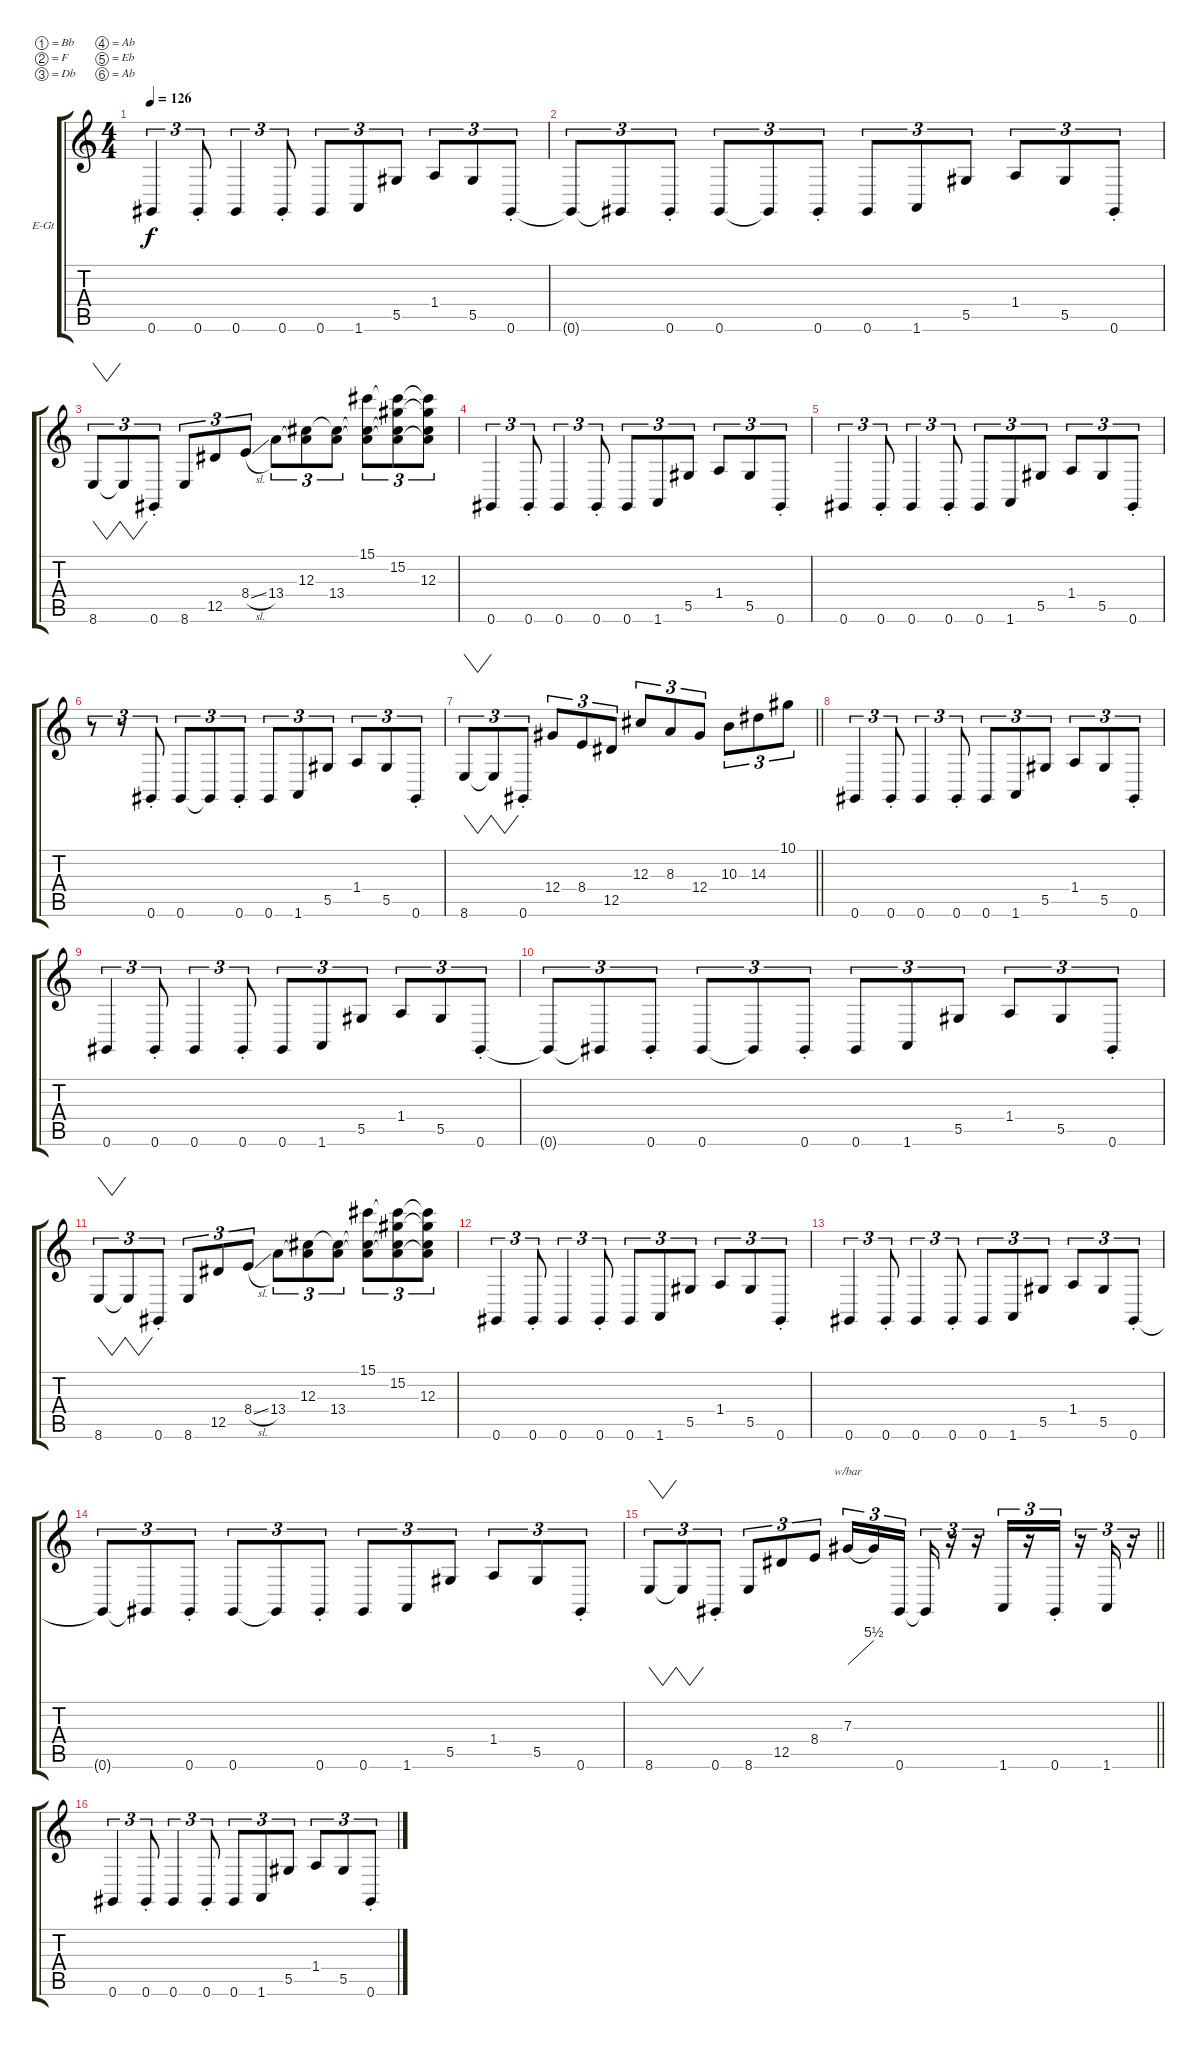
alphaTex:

\bracketExtendMode groupsimilarinstruments
\firstSystemTrackNameOrientation horizontal
\otherSystemsTrackNameOrientation horizontal
\track ("Owl" "E-Gt") {instrument distortionguitar}
\staff {score tabs}
\tuning (Bb3 F3 Db3 Ab2 Eb2 Ab1)
\ts (4 4)
\tempo 126
\clef g2
\ks c
0.6.4{tu (3 2) dy f} 0.6{st}.8{tu (3 2)} 0.6.4{tu (3 2)} 0.6{st}.8{tu (3 2)} 0.6.8{tu (3 2)} 1.6.8{tu (3 2)} 5.5.8{tu (3 2)} 1.4.8{tu (3 2)} 5.5.8{tu (3 2)} 0.6{st}.8{tu (3 2)} |
0.6{t}.8{tu (3 2)} 0.6{t}.8{tu (3 2)} 0.6{st}.8{tu (3 2)} 0.6.8{tu (3 2)} 0.6{t}.8{tu (3 2)} 0.6{st}.8{tu (3 2)} 0.6.8{tu (3 2)} 1.6.8{tu (3 2)} 5.5.8{tu (3 2)} 1.4.8{tu (3 2)} 5.5.8{tu (3 2)} 0.6{st}.8{tu (3 2)} |
8.6.8{vw tu (3 2)} 8.6{t}.8{vw tu (3 2)} 0.6{st}.8{tu (3 2)} 8.6.8{tu (3 2)} 12.5.8{tu (3 2)} 8.4{sl}.8{tu (3 2)} 13.4.8{tu (3 2)} (12.3 13.4{t}).8{tu (3 2)} (12.3{t} 13.4).8{tu (3 2)} (15.1 12.3{t} 13.4{t}).8{tu (3 2)} (15.2 12.3{t} 13.4{t} 15.1{t}).8{tu (3 2)} (15.1{t} 15.2{t} 12.3 13.4{t}).8{tu (3 2)} |
0.6.4{tu (3 2)} 0.6{st}.8{tu (3 2)} 0.6.4{tu (3 2)} 0.6{st}.8{tu (3 2)} 0.6.8{tu (3 2)} 1.6.8{tu (3 2)} 5.5.8{tu (3 2)} 1.4.8{tu (3 2)} 5.5.8{tu (3 2)} 0.6{st}.8{tu (3 2)} |
0.6.4{tu (3 2)} 0.6{st}.8{tu (3 2)} 0.6.4{tu (3 2)} 0.6{st}.8{tu (3 2)} 0.6.8{tu (3 2)} 1.6.8{tu (3 2)} 5.5.8{tu (3 2)} 1.4.8{tu (3 2)} 5.5.8{tu (3 2)} 0.6{st}.8{tu (3 2)} |
r.8{tu (3 2)} r.8{tu (3 2)} 0.6{st}.8{tu (3 2)} 0.6.8{tu (3 2)} 0.6{t}.8{tu (3 2)} 0.6{st}.8{tu (3 2)} 0.6.8{tu (3 2)} 1.6.8{tu (3 2)} 5.5.8{tu (3 2)} 1.4.8{tu (3 2)} 5.5.8{tu (3 2)} 0.6{st}.8{tu (3 2)} |
\barLineRight lightlight
8.6.8{vw tu (3 2)} 8.6{t}.8{vw tu (3 2)} 0.6{st}.8{tu (3 2)} 12.4.8{tu (3 2)} 8.4.8{tu (3 2)} 12.5.8{tu (3 2)} 12.3.8{tu (3 2)} 8.3.8{tu (3 2)} 12.4.8{tu (3 2)} 10.3.8{tu (3 2)} 14.3.8{tu (3 2)} 10.1.8{tu (3 2)} |
0.6.4{tu (3 2)} 0.6{st}.8{tu (3 2)} 0.6.4{tu (3 2)} 0.6{st}.8{tu (3 2)} 0.6.8{tu (3 2)} 1.6.8{tu (3 2)} 5.5.8{tu (3 2)} 1.4.8{tu (3 2)} 5.5.8{tu (3 2)} 0.6{st}.8{tu (3 2)} |
0.6.4{tu (3 2)} 0.6{st}.8{tu (3 2)} 0.6.4{tu (3 2)} 0.6{st}.8{tu (3 2)} 0.6.8{tu (3 2)} 1.6.8{tu (3 2)} 5.5.8{tu (3 2)} 1.4.8{tu (3 2)} 5.5.8{tu (3 2)} 0.6{st}.8{tu (3 2)} |
0.6{t}.8{tu (3 2)} 0.6{t}.8{tu (3 2)} 0.6{st}.8{tu (3 2)} 0.6.8{tu (3 2)} 0.6{t}.8{tu (3 2)} 0.6{st}.8{tu (3 2)} 0.6.8{tu (3 2)} 1.6.8{tu (3 2)} 5.5.8{tu (3 2)} 1.4.8{tu (3 2)} 5.5.8{tu (3 2)} 0.6{st}.8{tu (3 2)} |
8.6.8{vw tu (3 2)} 8.6{t}.8{vw tu (3 2)} 0.6{st}.8{tu (3 2)} 8.6.8{tu (3 2)} 12.5.8{tu (3 2)} 8.4{sl}.8{tu (3 2)} 13.4.8{tu (3 2)} (12.3 13.4{t}).8{tu (3 2)} (12.3{t} 13.4).8{tu (3 2)} (15.1 12.3{t} 13.4{t}).8{tu (3 2)} (15.2 12.3{t} 13.4{t} 15.1{t}).8{tu (3 2)} (15.1{t} 15.2{t} 12.3 13.4{t}).8{tu (3 2)} |
0.6.4{tu (3 2)} 0.6{st}.8{tu (3 2)} 0.6.4{tu (3 2)} 0.6{st}.8{tu (3 2)} 0.6.8{tu (3 2)} 1.6.8{tu (3 2)} 5.5.8{tu (3 2)} 1.4.8{tu (3 2)} 5.5.8{tu (3 2)} 0.6{st}.8{tu (3 2)} |
0.6.4{tu (3 2)} 0.6{st}.8{tu (3 2)} 0.6.4{tu (3 2)} 0.6{st}.8{tu (3 2)} 0.6.8{tu (3 2)} 1.6.8{tu (3 2)} 5.5.8{tu (3 2)} 1.4.8{tu (3 2)} 5.5.8{tu (3 2)} 0.6{st}.8{tu (3 2)} |
0.6{t}.8{tu (3 2)} 0.6{t}.8{tu (3 2)} 0.6{st}.8{tu (3 2)} 0.6.8{tu (3 2)} 0.6{t}.8{tu (3 2)} 0.6{st}.8{tu (3 2)} 0.6.8{tu (3 2)} 1.6.8{tu (3 2)} 5.5.8{tu (3 2)} 1.4.8{tu (3 2)} 5.5.8{tu (3 2)} 0.6{st}.8{tu (3 2)} |
\barLineRight lightlight
8.6.8{vw tu (3 2)} 8.6{t}.8{vw tu (3 2)} 0.6{st}.8{tu (3 2)} 8.6.8{tu (3 2)} 12.5.8{tu (3 2)} 8.4.8{tu (3 2)} 7.3.16{tu (3 2) tbe (dive default 0 0 60 22)} 7.3{t}.16{tu (3 2)} 0.6.16{tu (3 2)} 0.6{t}.16{tu (3 2)} r.16{tu (3 2)} r.16{tu (3 2)} 1.6.16{tu (3 2)} r.16{tu (3 2)} 0.6{st}.16{tu (3 2)} r.16{tu (3 2)} 1.6.16{tu (3 2)} r.16{tu (3 2)} |
0.6.4{tu (3 2)} 0.6{st}.8{tu (3 2)} 0.6.4{tu (3 2)} 0.6{st}.8{tu (3 2)} 0.6.8{tu (3 2)} 1.6.8{tu (3 2)} 5.5.8{tu (3 2)} 1.4.8{tu (3 2)} 5.5.8{tu (3 2)} 0.6{st}.8{tu (3 2)}
